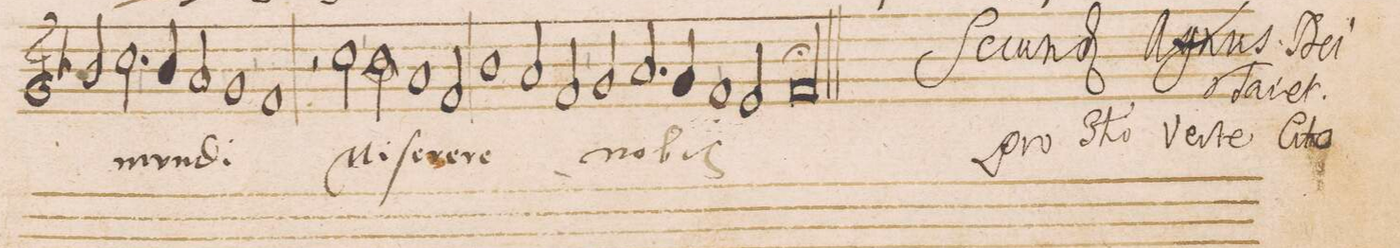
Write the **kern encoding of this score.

**kern	**text
*I"DISCANTVS	*
*clefG2	*
*k[b-]	*
*met(C|)	*
*M2/1	*
2b-/	.
2.cc\	mun-
=11-	=11-
4b-/	.
2a/	-di
1g	.
=12-	=12-
1f	.
2r	.
2cc\	Mi-
=13-	=13-
2b-\	-ſe-
1a	-re-
2f/	-re
=14-	=14-
1b-	.
2a/	.
2f/	.
=15-	=15-
2g/	no-
2.a/	-bis
4g/	.
1f/	.
=16-	=16-
2e/	.
[y00f;	.
=17-	=17-
=18-	=18-
1f]yy	.
=19||-	=19||-
0ryy	.
=20-	=20-
0ryy	.
=21-	=21-
0ryy	.
=22-	=22-
0ryy	.
=23-	=23-
0ryy	.
=24-	=24-
0ryy	.
=25-	=25-
0ryy	.
=26-	=26-
0ryy	.
=27-	=27-
0ryy	.
=28-	=28-
0ryy	.
=29-	=29-
0ryy	.
=30-	=30-
0ryy	.
=31-	=31-
0ryy	.
=32-	=32-
0ryy	.
=33-	=33-
0ryy	.
=34-	=34-
0ryy	.
=35-	=35-
0ryy	.
=36-	=36-
0ryy	.
=37-	=37-
0ryy	.
=38-	=38-
0ryy	.
=39-	=39-
0ryy	.
=40-	=40-
0ryy	.
=41-	=41-
0ryy	.
=42-	=42-
0ryy	.
=43||-	=43||-
*-	*-
